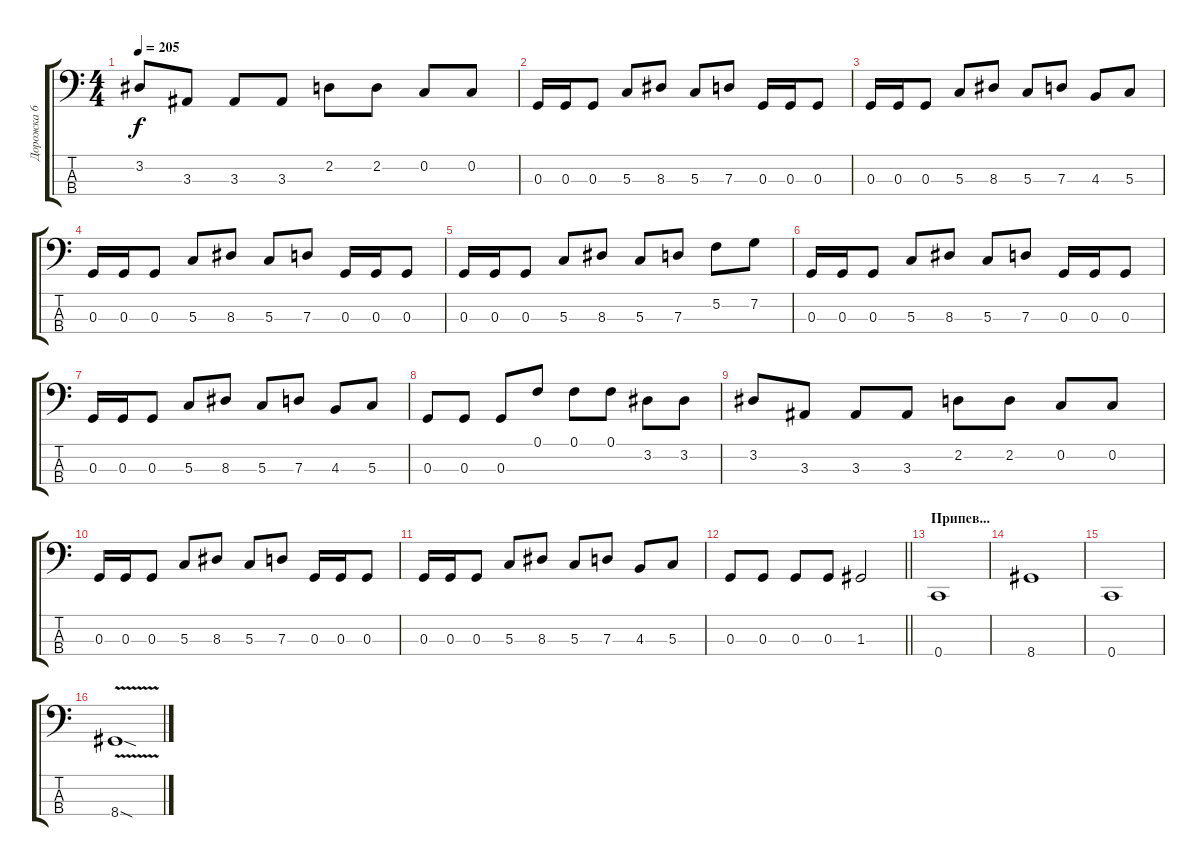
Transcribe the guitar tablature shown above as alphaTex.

\track ("Дорожка 6" "Дорожка 6") {instrument electricbassfinger}
\staff {score tabs}
\tuning (F2 C2 G1 C1) {hide}
\ts (4 4)
\tempo 205
\clef f4
\ks c
3.2.8{dy f} 3.3.8 3.3.8 3.3.8 2.2.8 2.2.8 0.2.8 0.2.8 |
0.3.16 0.3.16 0.3.8 5.3.8 8.3.8 5.3.8 7.3.8 0.3.16 0.3.16 0.3.8 |
0.3.16 0.3.16 0.3.8 5.3.8 8.3.8 5.3.8 7.3.8 4.3.8 5.3.8 |
0.3.16 0.3.16 0.3.8 5.3.8 8.3.8 5.3.8 7.3.8 0.3.16 0.3.16 0.3.8 |
0.3.16 0.3.16 0.3.8 5.3.8 8.3.8 5.3.8 7.3.8 5.2.8 7.2.8 |
0.3.16 0.3.16 0.3.8 5.3.8 8.3.8 5.3.8 7.3.8 0.3.16 0.3.16 0.3.8 |
0.3.16 0.3.16 0.3.8 5.3.8 8.3.8 5.3.8 7.3.8 4.3.8 5.3.8 |
0.3.8 0.3.8 0.3.8 0.1.8 0.1.8 0.1.8 3.2.8 3.2.8 |
3.2.8 3.3.8 3.3.8 3.3.8 2.2.8 2.2.8 0.2.8 0.2.8 |
0.3.16 0.3.16 0.3.8 5.3.8 8.3.8 5.3.8 7.3.8 0.3.16 0.3.16 0.3.8 |
0.3.16 0.3.16 0.3.8 5.3.8 8.3.8 5.3.8 7.3.8 4.3.8 5.3.8 |
\barLineRight lightlight
0.3.8 0.3.8 0.3.8 0.3.8 1.3.2 |
\section ("" "Припев...")
0.4.1 |
8.4.1 |
0.4.1 |
8.4{v sod}.1
